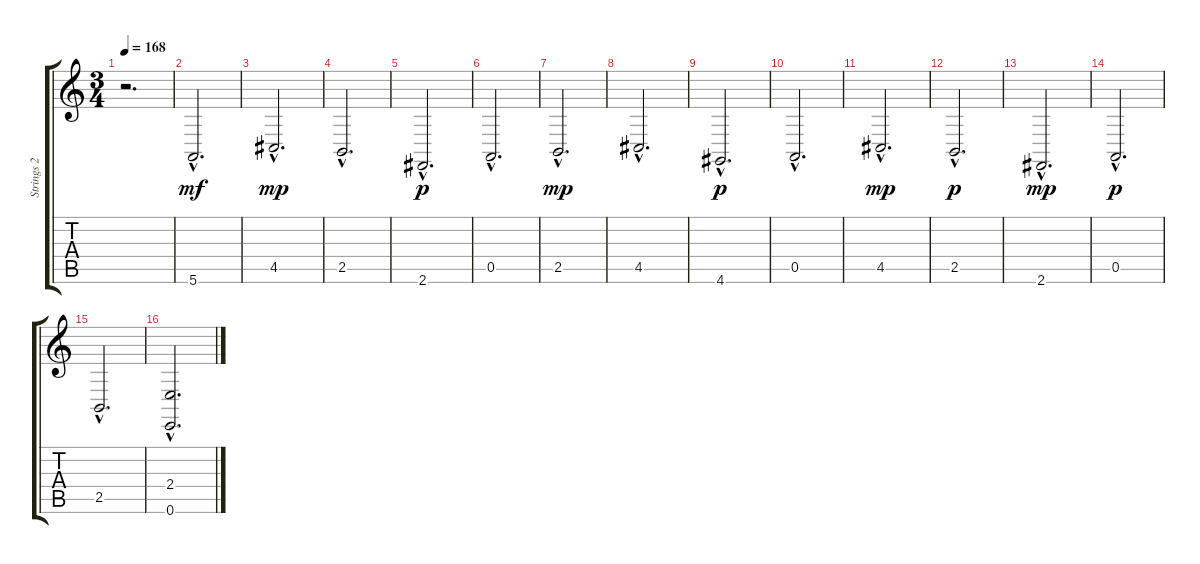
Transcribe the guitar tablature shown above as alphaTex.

\track ("Strings 2" "Strings 2") {instrument stringensemble1}
\staff {score tabs}
\tuning (E4 B3 G3 D3 A2 E2) {hide}
\ts (3 4)
\tempo 168
\clef g2
\ks c
r.2{d dy mf instrument stringensemble1} |
5.6{hac}.2{d} |
4.5{hac}.2{d dy mp} |
2.5{hac}.2{d} |
2.6{hac}.2{d dy p} |
0.5{hac}.2{d} |
2.5{hac}.2{d dy mp} |
4.5{hac}.2{d} |
4.6{hac}.2{d dy p} |
0.5{hac}.2{d} |
4.5{hac}.2{d dy mp} |
2.5{hac}.2{d dy p} |
2.6{hac}.2{d dy mp} |
0.5{hac}.2{d dy p} |
2.5{hac}.2{d} |
(2.4{hac} 0.6{hac}).2{d}
